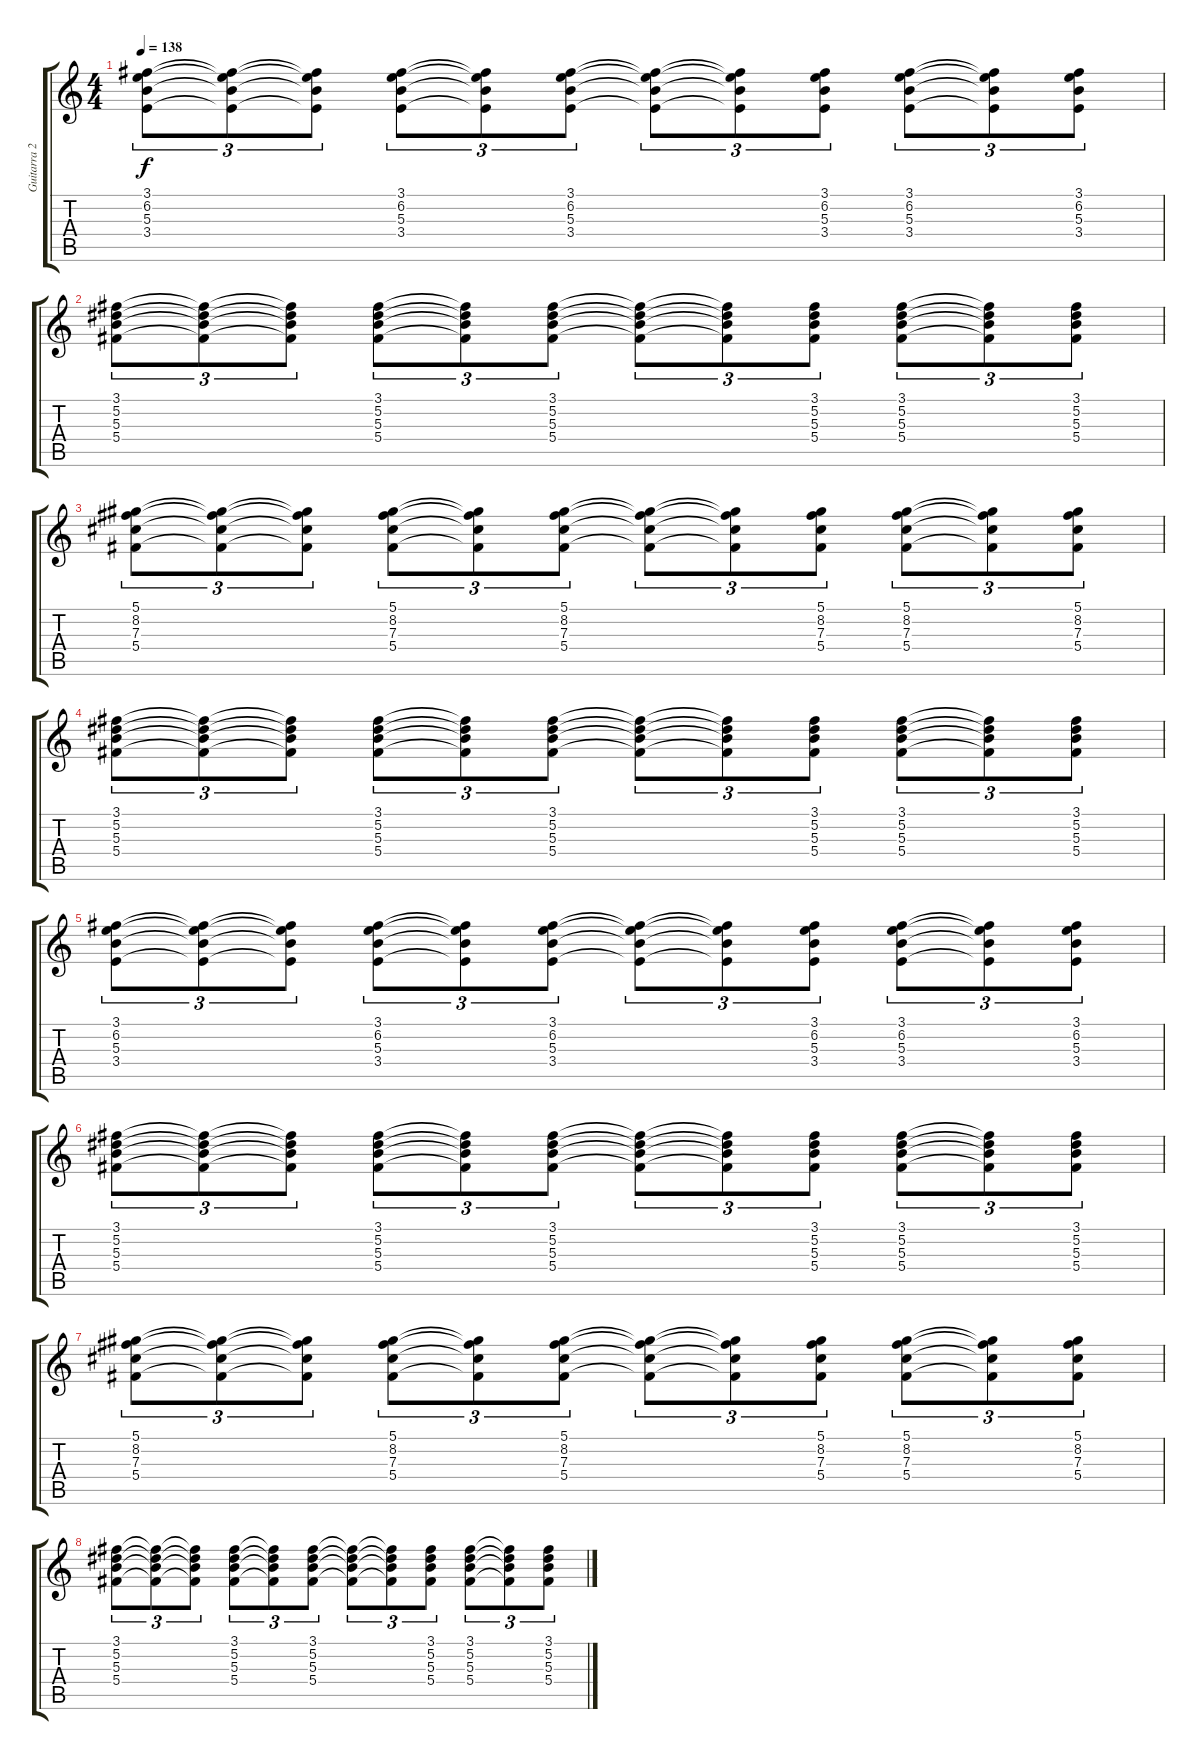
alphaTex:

\track ("Guitarra 2" "Guitarra 2") {instrument acousticguitarsteel}
\staff {score tabs}
\tuning (Eb4 Bb3 Gb3 Db3 Ab2 Eb2) {hide}
\ts (4 4)
\tempo 138
\clef g2
\ks c
(3.1 6.2 5.3 3.4).8{tu (3 2) dy f} (3.1{t} 6.2{t} 5.3{t} 3.4{t}).8{tu (3 2)} (3.1{t} 6.2{t} 5.3{t} 3.4{t}).8{tu (3 2)} (3.1 6.2 5.3 3.4).8{tu (3 2)} (3.1{t} 6.2{t} 5.3{t} 3.4{t}).8{tu (3 2)} (3.1 6.2 5.3 3.4).8{tu (3 2)} (3.1{t} 6.2{t} 5.3{t} 3.4{t}).8{tu (3 2)} (3.1{t} 6.2{t} 5.3{t} 3.4{t}).8{tu (3 2)} (3.1 6.2 5.3 3.4).8{tu (3 2)} (3.1 6.2 5.3 3.4).8{tu (3 2)} (3.1{t} 6.2{t} 5.3{t} 3.4{t}).8{tu (3 2)} (3.1 6.2 5.3 3.4).8{tu (3 2)} |
(3.1 5.2 5.3 5.4).8{tu (3 2)} (3.1{t} 5.2{t} 5.3{t} 5.4{t}).8{tu (3 2)} (3.1{t} 5.2{t} 5.3{t} 5.4{t}).8{tu (3 2)} (3.1 5.2 5.3 5.4).8{tu (3 2)} (3.1{t} 5.2{t} 5.3{t} 5.4{t}).8{tu (3 2)} (3.1 5.2 5.3 5.4).8{tu (3 2)} (3.1{t} 5.2{t} 5.3{t} 5.4{t}).8{tu (3 2)} (3.1{t} 5.2{t} 5.3{t} 5.4{t}).8{tu (3 2)} (3.1 5.2 5.3 5.4).8{tu (3 2)} (3.1 5.2 5.3 5.4).8{tu (3 2)} (3.1{t} 5.2{t} 5.3{t} 5.4{t}).8{tu (3 2)} (3.1 5.2 5.3 5.4).8{tu (3 2)} |
(5.1 8.2 7.3 5.4).8{tu (3 2)} (5.1{t} 8.2{t} 7.3{t} 5.4{t}).8{tu (3 2)} (5.1{t} 8.2{t} 7.3{t} 5.4{t}).8{tu (3 2)} (5.1 8.2 7.3 5.4).8{tu (3 2)} (5.1{t} 8.2{t} 7.3{t} 5.4{t}).8{tu (3 2)} (5.1 8.2 7.3 5.4).8{tu (3 2)} (5.1{t} 8.2{t} 7.3{t} 5.4{t}).8{tu (3 2)} (5.1{t} 8.2{t} 7.3{t} 5.4{t}).8{tu (3 2)} (5.1 8.2 7.3 5.4).8{tu (3 2)} (5.1 8.2 7.3 5.4).8{tu (3 2)} (5.1{t} 8.2{t} 7.3{t} 5.4{t}).8{tu (3 2)} (5.1 8.2 7.3 5.4).8{tu (3 2)} |
(3.1 5.2 5.3 5.4).8{tu (3 2)} (3.1{t} 5.2{t} 5.3{t} 5.4{t}).8{tu (3 2)} (3.1{t} 5.2{t} 5.3{t} 5.4{t}).8{tu (3 2)} (3.1 5.2 5.3 5.4).8{tu (3 2)} (3.1{t} 5.2{t} 5.3{t} 5.4{t}).8{tu (3 2)} (3.1 5.2 5.3 5.4).8{tu (3 2)} (3.1{t} 5.2{t} 5.3{t} 5.4{t}).8{tu (3 2)} (3.1{t} 5.2{t} 5.3{t} 5.4{t}).8{tu (3 2)} (3.1 5.2 5.3 5.4).8{tu (3 2)} (3.1 5.2 5.3 5.4).8{tu (3 2)} (3.1{t} 5.2{t} 5.3{t} 5.4{t}).8{tu (3 2)} (3.1 5.2 5.3 5.4).8{tu (3 2)} |
(3.1 6.2 5.3 3.4).8{tu (3 2)} (3.1{t} 6.2{t} 5.3{t} 3.4{t}).8{tu (3 2)} (3.1{t} 6.2{t} 5.3{t} 3.4{t}).8{tu (3 2)} (3.1 6.2 5.3 3.4).8{tu (3 2)} (3.1{t} 6.2{t} 5.3{t} 3.4{t}).8{tu (3 2)} (3.1 6.2 5.3 3.4).8{tu (3 2)} (3.1{t} 6.2{t} 5.3{t} 3.4{t}).8{tu (3 2)} (3.1{t} 6.2{t} 5.3{t} 3.4{t}).8{tu (3 2)} (3.1 6.2 5.3 3.4).8{tu (3 2)} (3.1 6.2 5.3 3.4).8{tu (3 2)} (3.1{t} 6.2{t} 5.3{t} 3.4{t}).8{tu (3 2)} (3.1 6.2 5.3 3.4).8{tu (3 2)} |
(3.1 5.2 5.3 5.4).8{tu (3 2)} (3.1{t} 5.2{t} 5.3{t} 5.4{t}).8{tu (3 2)} (3.1{t} 5.2{t} 5.3{t} 5.4{t}).8{tu (3 2)} (3.1 5.2 5.3 5.4).8{tu (3 2)} (3.1{t} 5.2{t} 5.3{t} 5.4{t}).8{tu (3 2)} (3.1 5.2 5.3 5.4).8{tu (3 2)} (3.1{t} 5.2{t} 5.3{t} 5.4{t}).8{tu (3 2)} (3.1{t} 5.2{t} 5.3{t} 5.4{t}).8{tu (3 2)} (3.1 5.2 5.3 5.4).8{tu (3 2)} (3.1 5.2 5.3 5.4).8{tu (3 2)} (3.1{t} 5.2{t} 5.3{t} 5.4{t}).8{tu (3 2)} (3.1 5.2 5.3 5.4).8{tu (3 2)} |
(5.1 8.2 7.3 5.4).8{tu (3 2)} (5.1{t} 8.2{t} 7.3{t} 5.4{t}).8{tu (3 2)} (5.1{t} 8.2{t} 7.3{t} 5.4{t}).8{tu (3 2)} (5.1 8.2 7.3 5.4).8{tu (3 2)} (5.1{t} 8.2{t} 7.3{t} 5.4{t}).8{tu (3 2)} (5.1 8.2 7.3 5.4).8{tu (3 2)} (5.1{t} 8.2{t} 7.3{t} 5.4{t}).8{tu (3 2)} (5.1{t} 8.2{t} 7.3{t} 5.4{t}).8{tu (3 2)} (5.1 8.2 7.3 5.4).8{tu (3 2)} (5.1 8.2 7.3 5.4).8{tu (3 2)} (5.1{t} 8.2{t} 7.3{t} 5.4{t}).8{tu (3 2)} (5.1 8.2 7.3 5.4).8{tu (3 2)} |
(3.1 5.2 5.3 5.4).8{tu (3 2)} (3.1{t} 5.2{t} 5.3{t} 5.4{t}).8{tu (3 2)} (3.1{t} 5.2{t} 5.3{t} 5.4{t}).8{tu (3 2)} (3.1 5.2 5.3 5.4).8{tu (3 2)} (3.1{t} 5.2{t} 5.3{t} 5.4{t}).8{tu (3 2)} (3.1 5.2 5.3 5.4).8{tu (3 2)} (3.1{t} 5.2{t} 5.3{t} 5.4{t}).8{tu (3 2)} (3.1{t} 5.2{t} 5.3{t} 5.4{t}).8{tu (3 2)} (3.1 5.2 5.3 5.4).8{tu (3 2)} (3.1 5.2 5.3 5.4).8{tu (3 2)} (3.1{t} 5.2{t} 5.3{t} 5.4{t}).8{tu (3 2)} (3.1 5.2 5.3 5.4).8{tu (3 2)}
